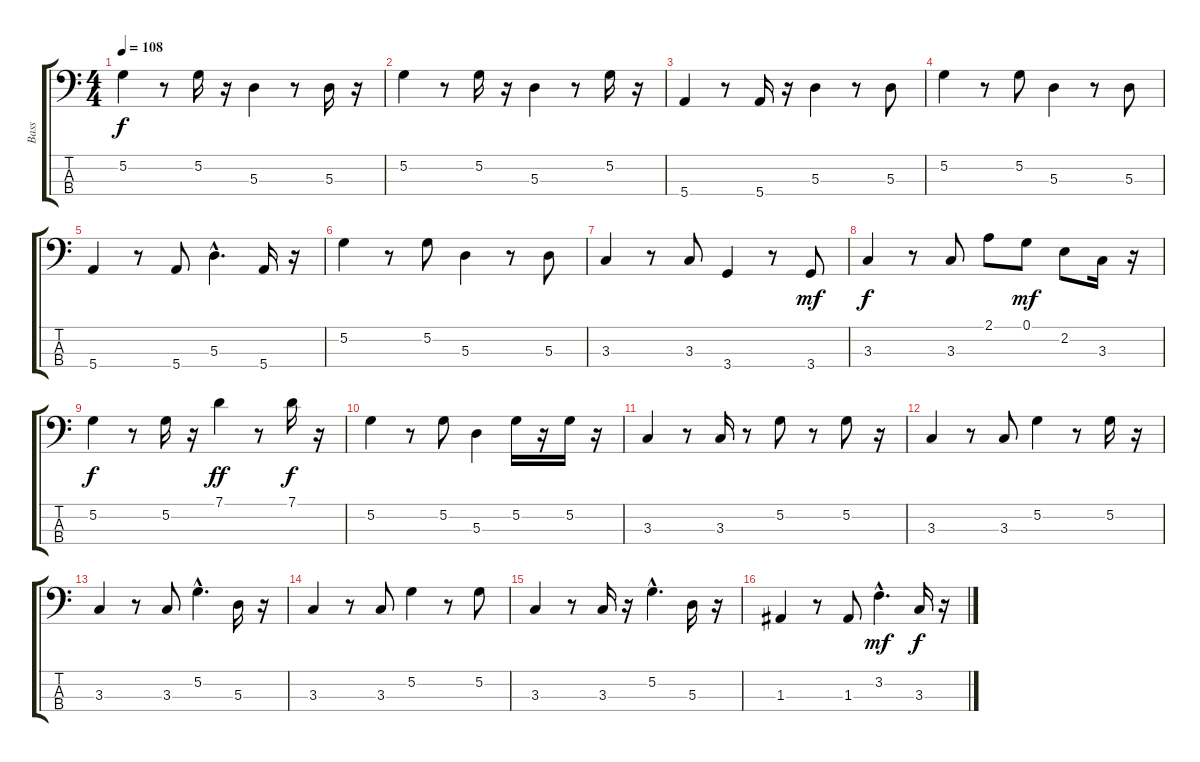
\track ("Bass" "Bass") {instrument electricbassfinger}
\staff {score tabs}
\tuning (G2 D2 A1 E1) {hide}
\ts (4 4)
\tempo 108
\clef f4
\ks c
5.2.4{dy f} r.8 5.2.16 r.16 5.3.4 r.8 5.3.16 r.16 |
5.2.4 r.8 5.2.16 r.16 5.3.4 r.8 5.2.16 r.16 |
5.4.4 r.8 5.4.16 r.16 5.3.4 r.8 5.3.8 |
5.2.4 r.8 5.2.8 5.3.4 r.8 5.3.8 |
5.4.4 r.8 5.4.8 5.3{hac}.4{d} 5.4.16 r.16 |
5.2.4 r.8 5.2.8 5.3.4 r.8 5.3.8 |
3.3.4 r.8 3.3.8 3.4.4 r.8 3.4.8{dy mf} |
3.3.4{dy f} r.8 3.3.8 2.1.8 0.1.8{dy mf} 2.2.8 3.3.16 r.16 |
5.2.4{dy f} r.8 5.2.16 r.16 7.1.4{dy ff} r.8 7.1.16{dy f} r.16 |
5.2.4 r.8 5.2.8 5.3.4 5.2.16 r.16 5.2.16 r.16 |
3.3.4 r.8 3.3.16 r.8 5.2.8 r.8 5.2.8 r.16 |
3.3.4 r.8 3.3.8 5.2.4 r.8 5.2.16 r.16 |
3.3.4 r.8 3.3.8 5.2{hac}.4{d} 5.3.16 r.16 |
3.3.4 r.8 3.3.8 5.2.4 r.8 5.2.8 |
3.3.4 r.8 3.3.16 r.16 5.2{hac}.4{d} 5.3.16 r.16 |
1.3.4 r.8 1.3.8 3.2{hac}.4{d dy mf} 3.3.16{dy f} r.16
